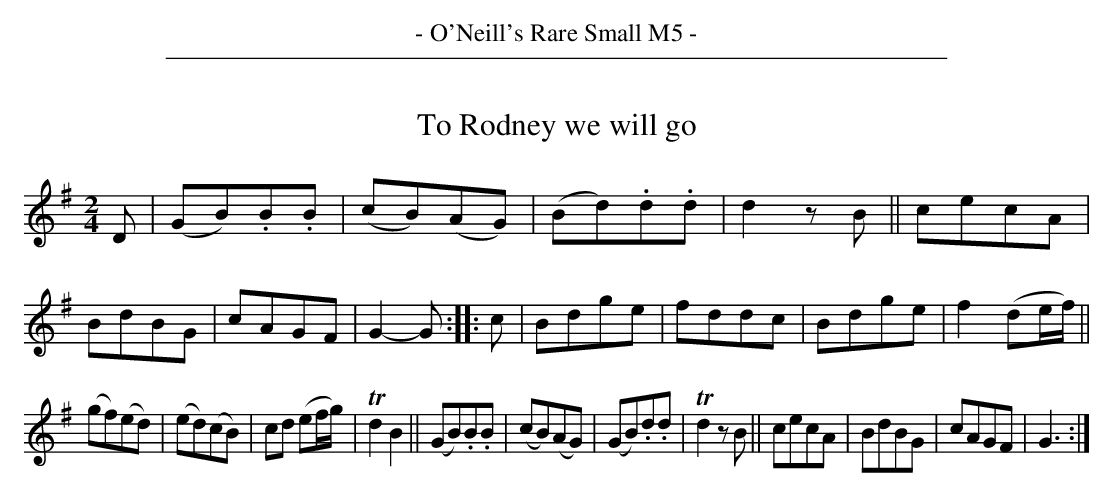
X:1
T: To Rodney we will go
M: 2/4
L: 1/8
K: G
D |\
(GB).B.B | (cB)(AG) | (Bd).d.d | d2 zB ||\
cecA | BdBG | cAGF | G2-G :: c |\
Bdge | fddc | Bdge | f2 (de/f/) ||
(gf)(ed) | (ed)(cB) | cd (ef/g/) | Td2B2 ||\
(GB).B.B | (cB)(AG) | (GB).d.d | Td2 zB ||\
cecA | BdBG | cAGF | G3 :|
